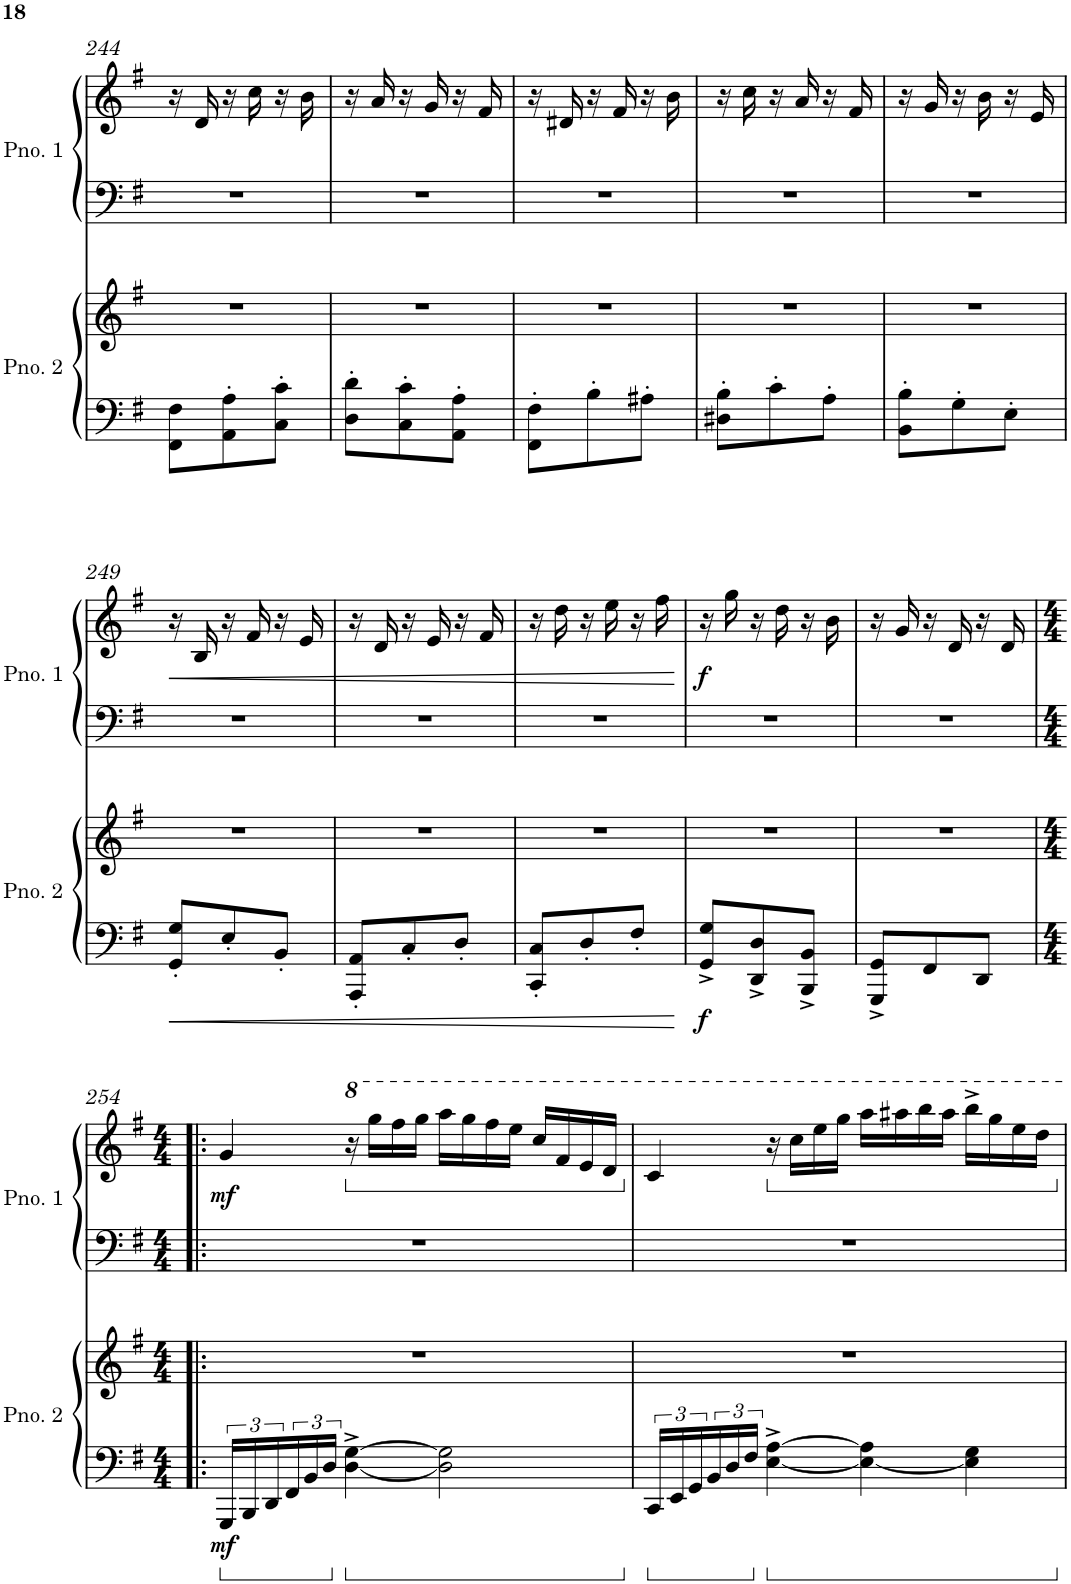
**kern	**kern	**dynam	**kern	**kern	**dynam
*part2	*part2	*part2	*part1	*part1	*part1
*staff4	*staff3	*staff3/4	*staff2	*staff1	*staff1/2
*I"Piano 2	*	*	*I"Piano 1	*	*
*I'Pno. 2	*	*	*I'Pno. 1	*	*
!!LO:PB:g=z
*clefF4	*clefG2	*	*clefF4	*clefG2	*
*k[f#]	*k[f#]	*	*k[f#]	*k[f#]	*
*M3/8	*M3/8	*	*M3/8	*M3/8	*
=244	=244	=244	=244	=244	=244
8FF#\ 8F#\L	4.r	.	4.r	16r	.
.	.	.	.	16d/	.
8AA\' 8A\'	.	.	.	16r	.
.	.	.	.	16cc\	.
8C\' 8c\'J	.	.	.	16r	.
.	.	.	.	16b\	.
=245	=245	=245	=245	=245	=245
8D\' 8d\'L	4.r	.	4.r	16r	.
.	.	.	.	16a/	.
8C\' 8c\'	.	.	.	16r	.
.	.	.	.	16g/	.
8AA\' 8A\'J	.	.	.	16r	.
.	.	.	.	16f#/	.
=246	=246	=246	=246	=246	=246
8FF#\' 8F#\'L	4.r	.	4.r	16r	.
.	.	.	.	16d#X/	.
8B'\	.	.	.	16r	.
.	.	.	.	16f#/	.
8A#X'\J	.	.	.	16r	.
.	.	.	.	16b\	.
=247	=247	=247	=247	=247	=247
8D#X\' 8B\'L	4.r	.	4.r	16r	.
.	.	.	.	16cc\	.
8c'\	.	.	.	16r	.
.	.	.	.	16a/	.
8A'\J	.	.	.	16r	.
.	.	.	.	16f#/	.
=248	=248	=248	=248	=248	=248
8BB\' 8B\'L	4.r	.	4.r	16r	.
.	.	.	.	16g/	.
8G'\	.	.	.	16r	.
.	.	.	.	16b\	.
8E'\J	.	.	.	16r	.
.	.	.	.	16e/	.
!!LO:LB:g=z
=249	=249	=249	=249	=249	=249
!	!	!	!	!	!LO:HP:b
8GG/' 8G/'L	4.r	.	4.r	16r	<
.	.	.	.	16B/	.
8E'/	.	.	.	16r	.
.	.	.	.	16f#/	.
8BB'/J	.	.	.	16r	.
.	.	.	.	16e/	.
=250	=250	=250	=250	=250	=250
8AAA/' 8AA/'L	4.r	.	4.r	16r	.
.	.	.	.	16d/	.
8C'/	.	.	.	16r	.
.	.	.	.	16e/	.
8D'/J	.	.	.	16r	.
.	.	.	.	16f#/	.
=251	=251	=251	=251	=251	=251
8CC/' 8C/'L	4.r	.	4.r	16r	.
.	.	.	.	16dd\	.
8D'/	.	.	.	16r	.
.	.	.	.	16ee\	.
8F#'/J	.	.	.	16r	.
.	.	.	.	16ff#\	.
.	.	.	.	.	[
=252	=252	=252	=252	=252	=252
!	!	!LO:DY:b=2	!	!	!LO:DY:b
8GG/^ 8G/^L	4.r	f	4.r	16r	f
.	.	.	.	16gg\	.
8DD/^ 8D/^	.	.	.	16r	.
.	.	.	.	16dd\	.
8BBB/^ 8BB/^J	.	.	.	16r	.
.	.	.	.	16b\	.
=253	=253	=253	=253	=253	=253
8GGG/^ 8GG/^L	4.r	.	4.r	16r	.
.	.	.	.	16g/	.
8FF#/	.	.	.	16r	.
.	.	.	.	16d/	.
8DD/J	.	.	.	16r	.
.	.	.	.	16d/	.
!!LO:LB:g=z
=254!|:	=254!|:	=254!|:	=254!|:	=254!|:	=254!|:
*M4/4	*M4/4	*	*M4/4	*M4/4	*
!	!	!LO:DY:b=2	!	!	!LO:DY:b
24GGG/LL	1r	mf	1r	4g/	mf
24BBB/	.	.	.	.	.
24DD/	.	.	.	.	.
24FF#/	.	.	.	.	.
24BB/	.	.	.	.	.
24D/JJ	.	.	.	.	.
*	*	*	*	*ped	*
[4D\^ [4G\^	.	.	.	16r	.
.	.	.	.	16ggg\LL	.
.	.	.	.	16fff#\	.
.	.	.	.	16ggg\JJ	.
2D\] 2G\]	.	.	.	16aaa\LL	.
.	.	.	.	16ggg\	.
.	.	.	.	16fff#\	.
.	.	.	.	16eee\JJ	.
.	.	.	.	16ccc/LL	.
.	.	.	.	16ff#/	.
.	.	.	.	16ee/	.
.	.	.	.	16dd/JJ	.
=255	=255	=255	=255	=255	=255
*	*	*	*	*Xped	*
24CC/LL	1r	.	1r	4cc/	.
24EE/	.	.	.	.	.
24GG/	.	.	.	.	.
24BB/	.	.	.	.	.
24D/	.	.	.	.	.
24F#/JJ	.	.	.	.	.
*	*	*	*	*ped	*
[4E\^ [4A\^	.	.	.	16r	.
.	.	.	.	16ccc\LL	.
.	.	.	.	16eee\	.
.	.	.	.	16ggg\JJ	.
4E\_ 4A\]	.	.	.	16aaa\LL	.
.	.	.	.	16aaa#X\	.
.	.	.	.	16bbb\	.
.	.	.	.	16aaa#\JJ	.
4E\] 4G\	.	.	.	16bbb^\LL	.
.	.	.	.	16ggg\	.
.	.	.	.	16eee\	.
.	.	.	.	16ddd\JJ	.
*	*	*	*	*Xped	*
=	=	=	=	=	=
*-	*-	*-	*-	*-	*-
